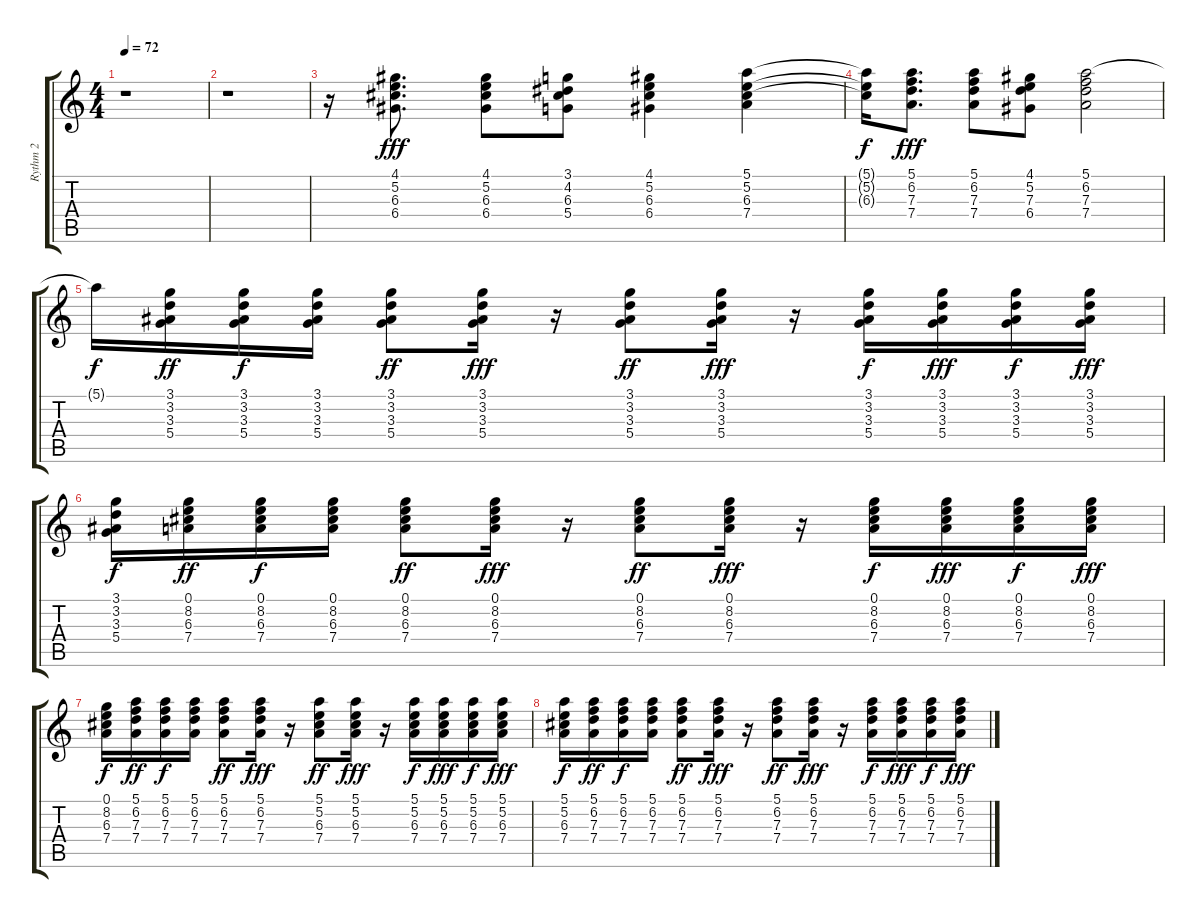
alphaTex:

\track ("Rythm 2" "Rythm 2") {instrument acousticguitarsteel}
\staff {score tabs}
\tuning (E4 B3 G3 D3 A2 E2) {hide}
\ts (4 4)
\tempo 72
\clef g2
\ks c
r.1{dy f} |
r.1 |
r.16 (4.1 5.2 6.3 6.4).8{d dy fff} (4.1 5.2 6.3 6.4).8 (3.1 4.2 6.3 5.4).8 (4.1 5.2 6.3 6.4).4 (5.1 5.2 6.3 7.4).4 |
(5.1{t} 5.2{t} 6.3{t}).16{dy f} (5.1 6.2 7.3 7.4).8{d dy fff} (5.1 6.2 7.3 7.4).8 (4.1 5.2 7.3 6.4).8 (5.1 6.2 7.3 7.4).2 |
5.1{t}.16{dy f} (3.1 3.2 3.3 5.4).16{dy ff} (3.1 3.2 3.3 5.4).16{dy f} (3.1 3.2 3.3 5.4).16 (3.1 3.2 3.3 5.4).8{dy ff} (3.1 3.2 3.3 5.4).16{dy fff} r.16 (3.1 3.2 3.3 5.4).8{dy ff} (3.1 3.2 3.3 5.4).16{dy fff} r.16 (3.1 3.2 3.3 5.4).16{dy f} (3.1 3.2 3.3 5.4).16{dy fff} (3.1 3.2 3.3 5.4).16{dy f} (3.1 3.2 3.3 5.4).16{dy fff} |
(3.1 3.2 3.3 5.4).16{dy f} (0.1 8.2 6.3 7.4).16{dy ff} (0.1 8.2 6.3 7.4).16{dy f} (0.1 8.2 6.3 7.4).16 (0.1 8.2 6.3 7.4).8{dy ff} (0.1 8.2 6.3 7.4).16{dy fff} r.16 (0.1 8.2 6.3 7.4).8{dy ff} (0.1 8.2 6.3 7.4).16{dy fff} r.16 (0.1 8.2 6.3 7.4).16{dy f} (0.1 8.2 6.3 7.4).16{dy fff} (0.1 8.2 6.3 7.4).16{dy f} (0.1 8.2 6.3 7.4).16{dy fff} |
(0.1 8.2 6.3 7.4).16{dy f} (5.1 6.2 7.3 7.4).16{dy ff} (5.1 6.2 7.3 7.4).16{dy f} (5.1 6.2 7.3 7.4).16 (5.1 6.2 7.3 7.4).8{dy ff} (5.1 6.2 7.3 7.4).16{dy fff} r.16 (5.1 5.2 6.3 7.4).8{dy ff} (5.1 5.2 6.3 7.4).16{dy fff} r.16 (5.1 5.2 6.3 7.4).16{dy f} (5.1 5.2 6.3 7.4).16{dy fff} (5.1 5.2 6.3 7.4).16{dy f} (5.1 5.2 6.3 7.4).16{dy fff} |
(5.1 5.2 6.3 7.4).16{dy f} (5.1 6.2 7.3 7.4).16{dy ff} (5.1 6.2 7.3 7.4).16{dy f} (5.1 6.2 7.3 7.4).16 (5.1 6.2 7.3 7.4).8{dy ff} (5.1 6.2 7.3 7.4).16{dy fff} r.16 (5.1 6.2 7.3 7.4).8{dy ff} (5.1 6.2 7.3 7.4).16{dy fff} r.16 (5.1 6.2 7.3 7.4).16{dy f} (5.1 6.2 7.3 7.4).16{dy fff} (5.1 6.2 7.3 7.4).16{dy f} (5.1 6.2 7.3 7.4).16{dy fff}
